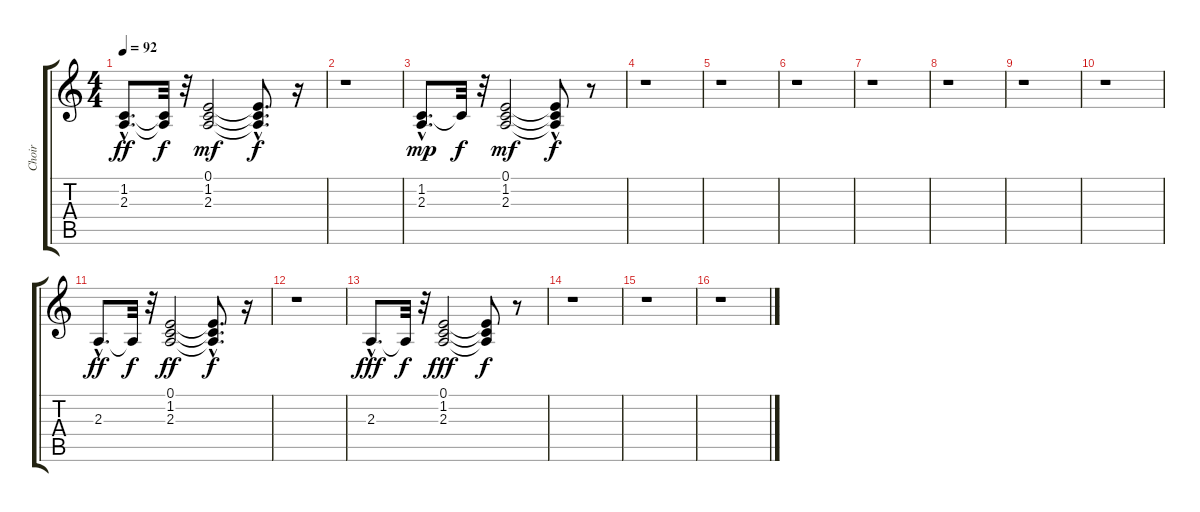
\track ("Choir" "Choir") {instrument choiraahs}
\staff {score tabs}
\tuning (E4 B3 G3 D3 A2 E2) {hide}
\ts (4 4)
\tempo 92
\clef g2
\ks c
(1.2{hac} 2.3{hac}).8{d dy ff} (1.2{t} 2.3{t}).32{dy f} r.32 (0.1 1.2 2.3).2{dy mf} (0.1{hac t} 1.2{hac t} 2.3{hac t}).8{d dy f} r.16 |
r.1 |
(1.2{hac} 2.3{hac}).8{d dy mp} 1.2{t}.32{dy f} r.32 (0.1 1.2 2.3).2{dy mf} (0.1{t} 1.2{t} 2.3{hac t}).8{dy f} r.8 |
r.1 |
r.1 |
r.1 |
r.1 |
r.1 |
r.1 |
r.1 |
2.3{hac}.8{d dy ff} 2.3{t}.32{dy f} r.32 (0.1 1.2 2.3).2{dy ff} (0.1{hac t} 1.2{hac t} 2.3{hac t}).8{d dy f} r.16 |
r.1 |
2.3{hac}.8{d dy fff} 2.3{t}.32{dy f} r.32 (0.1 1.2 2.3).2{dy fff} (0.1{t} 1.2{t} 2.3{t}).8{dy f} r.8 |
r.1 |
r.1 |
r.1
